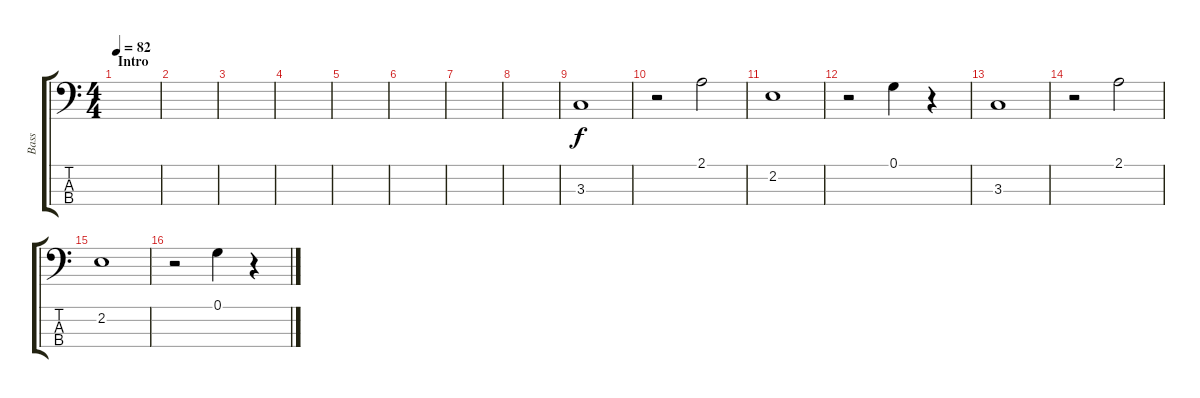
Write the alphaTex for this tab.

\track ("Bass" "Bass") {instrument electricbassfinger}
\staff {score tabs}
\tuning (G2 D2 A1 E1) {hide}
\ts (4 4)
\section ("" "Intro")
\tempo 82
\clef f4
\ks c
|
|
|
|
|
|
|
|
3.3.1 |
r.2 2.1.2 |
2.2.1 |
r.2 0.1.4 r.4 |
3.3.1 |
r.2 2.1.2 |
2.2.1 |
r.2 0.1.4 r.4
